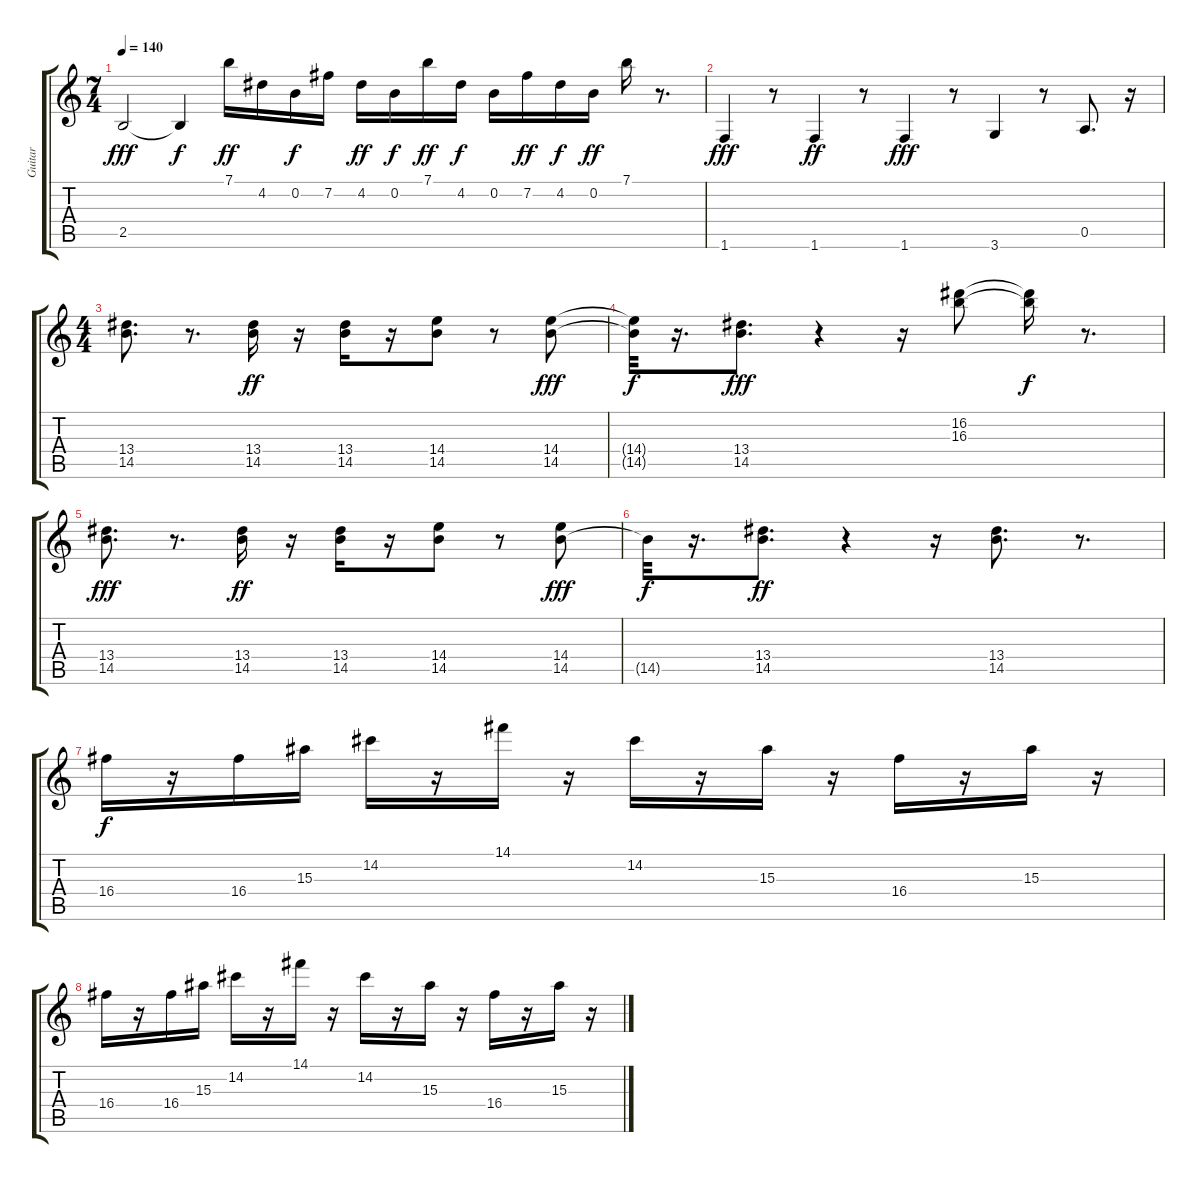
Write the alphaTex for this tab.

\track ("Guitar" "Guitar") {instrument overdrivenguitar}
\staff {score tabs}
\tuning (E4 B3 G3 D3 A2 E2) {hide}
\ts (7 4)
\tempo 140
\clef g2
\ks c
2.5.2{dy fff} 2.5{t}.4{dy f} 7.1.16{dy ff} 4.2.16 0.2.16{dy f} 7.2.16 4.2.16{dy ff} 0.2.16{dy f} 7.1.16{dy ff} 4.2.16{dy f} 0.2.16 7.2.16{dy ff} 4.2.16{dy f} 0.2.16{dy ff} 7.1.16 r.8{d} |
1.6.4{dy fff} r.8 1.6.4{dy ff} r.8 1.6.4{dy fff} r.8 3.6.4 r.8 0.5.8{d} r.16 |
\ts (4 4)
(13.4 14.5).8{d} r.8{d} (13.4 14.5).16{dy ff} r.16 (13.4 14.5).16 r.16 (14.4 14.5).8 r.8 (14.4 14.5).8{dy fff} |
(14.4{t} 14.5{t}).32{dy f} r.16{d} (13.4 14.5).8{d dy fff} r.4 r.16 (16.2 16.3).8 (16.2{t} 16.3{t}).16{dy f} r.8{d} |
(13.4 14.5).8{d dy fff} r.8{d} (13.4 14.5).16{dy ff} r.16 (13.4 14.5).16 r.16 (14.4 14.5).8 r.8 (14.4 14.5).8{dy fff} |
14.5{t}.32{dy f} r.16{d} (13.4 14.5).8{d dy ff} r.4 r.16 (13.4 14.5).8{d} r.8{d} |
16.4.16{dy f} r.16 16.4.16 15.3.16 14.2.16 r.16 14.1.16 r.16 14.2.16 r.16 15.3.16 r.16 16.4.16 r.16 15.3.16 r.16 |
16.4.16 r.16 16.4.16 15.3.16 14.2.16 r.16 14.1.16 r.16 14.2.16 r.16 15.3.16 r.16 16.4.16 r.16 15.3.16 r.16
